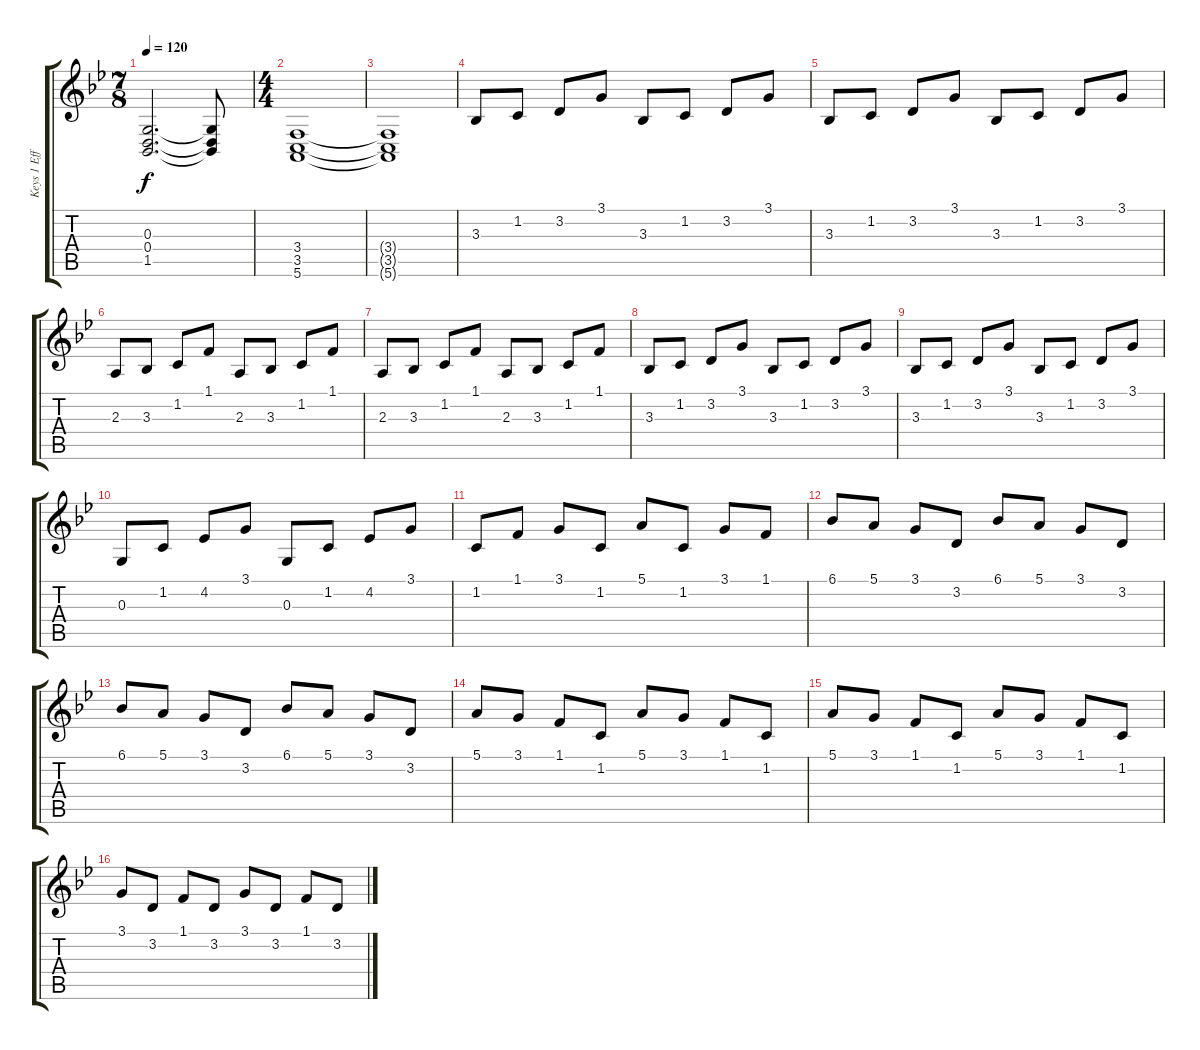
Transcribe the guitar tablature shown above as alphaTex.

\track ("Keys 1 Effect" "Keys 1 Eff") {instrument stringensemble1}
\staff {score tabs}
\tuning (E4 B3 G3 D3 A2 E2) {hide}
\ts (7 8)
\tempo 120
\clef g2
\ks bb
(0.3{t} 0.4{t} 1.5{t}).2{d dy f} (0.3{t} 0.4{t} 1.5{t}).8 |
\ts (4 4)
(3.4 3.5 5.6).1 |
(3.4{t} 3.5{t} 5.6{t}).1 |
3.3.8 1.2.8 3.2.8 3.1.8 3.3.8 1.2.8 3.2.8 3.1.8 |
3.3.8 1.2.8 3.2.8 3.1.8 3.3.8 1.2.8 3.2.8 3.1.8 |
2.3.8 3.3.8 1.2.8 1.1.8 2.3.8 3.3.8 1.2.8 1.1.8 |
2.3.8 3.3.8 1.2.8 1.1.8 2.3.8 3.3.8 1.2.8 1.1.8 |
3.3.8 1.2.8 3.2.8 3.1.8 3.3.8 1.2.8 3.2.8 3.1.8 |
3.3.8 1.2.8 3.2.8 3.1.8 3.3.8 1.2.8 3.2.8 3.1.8 |
0.3.8 1.2.8 4.2.8 3.1.8 0.3.8 1.2.8 4.2.8 3.1.8 |
1.2.8 1.1.8 3.1.8 1.2.8 5.1.8 1.2.8 3.1.8 1.1.8 |
6.1.8 5.1.8 3.1.8 3.2.8 6.1.8 5.1.8 3.1.8 3.2.8 |
6.1.8 5.1.8 3.1.8 3.2.8 6.1.8 5.1.8 3.1.8 3.2.8 |
5.1.8 3.1.8 1.1.8 1.2.8 5.1.8 3.1.8 1.1.8 1.2.8 |
5.1.8 3.1.8 1.1.8 1.2.8 5.1.8 3.1.8 1.1.8 1.2.8 |
3.1.8 3.2.8 1.1.8 3.2.8 3.1.8 3.2.8 1.1.8 3.2.8
